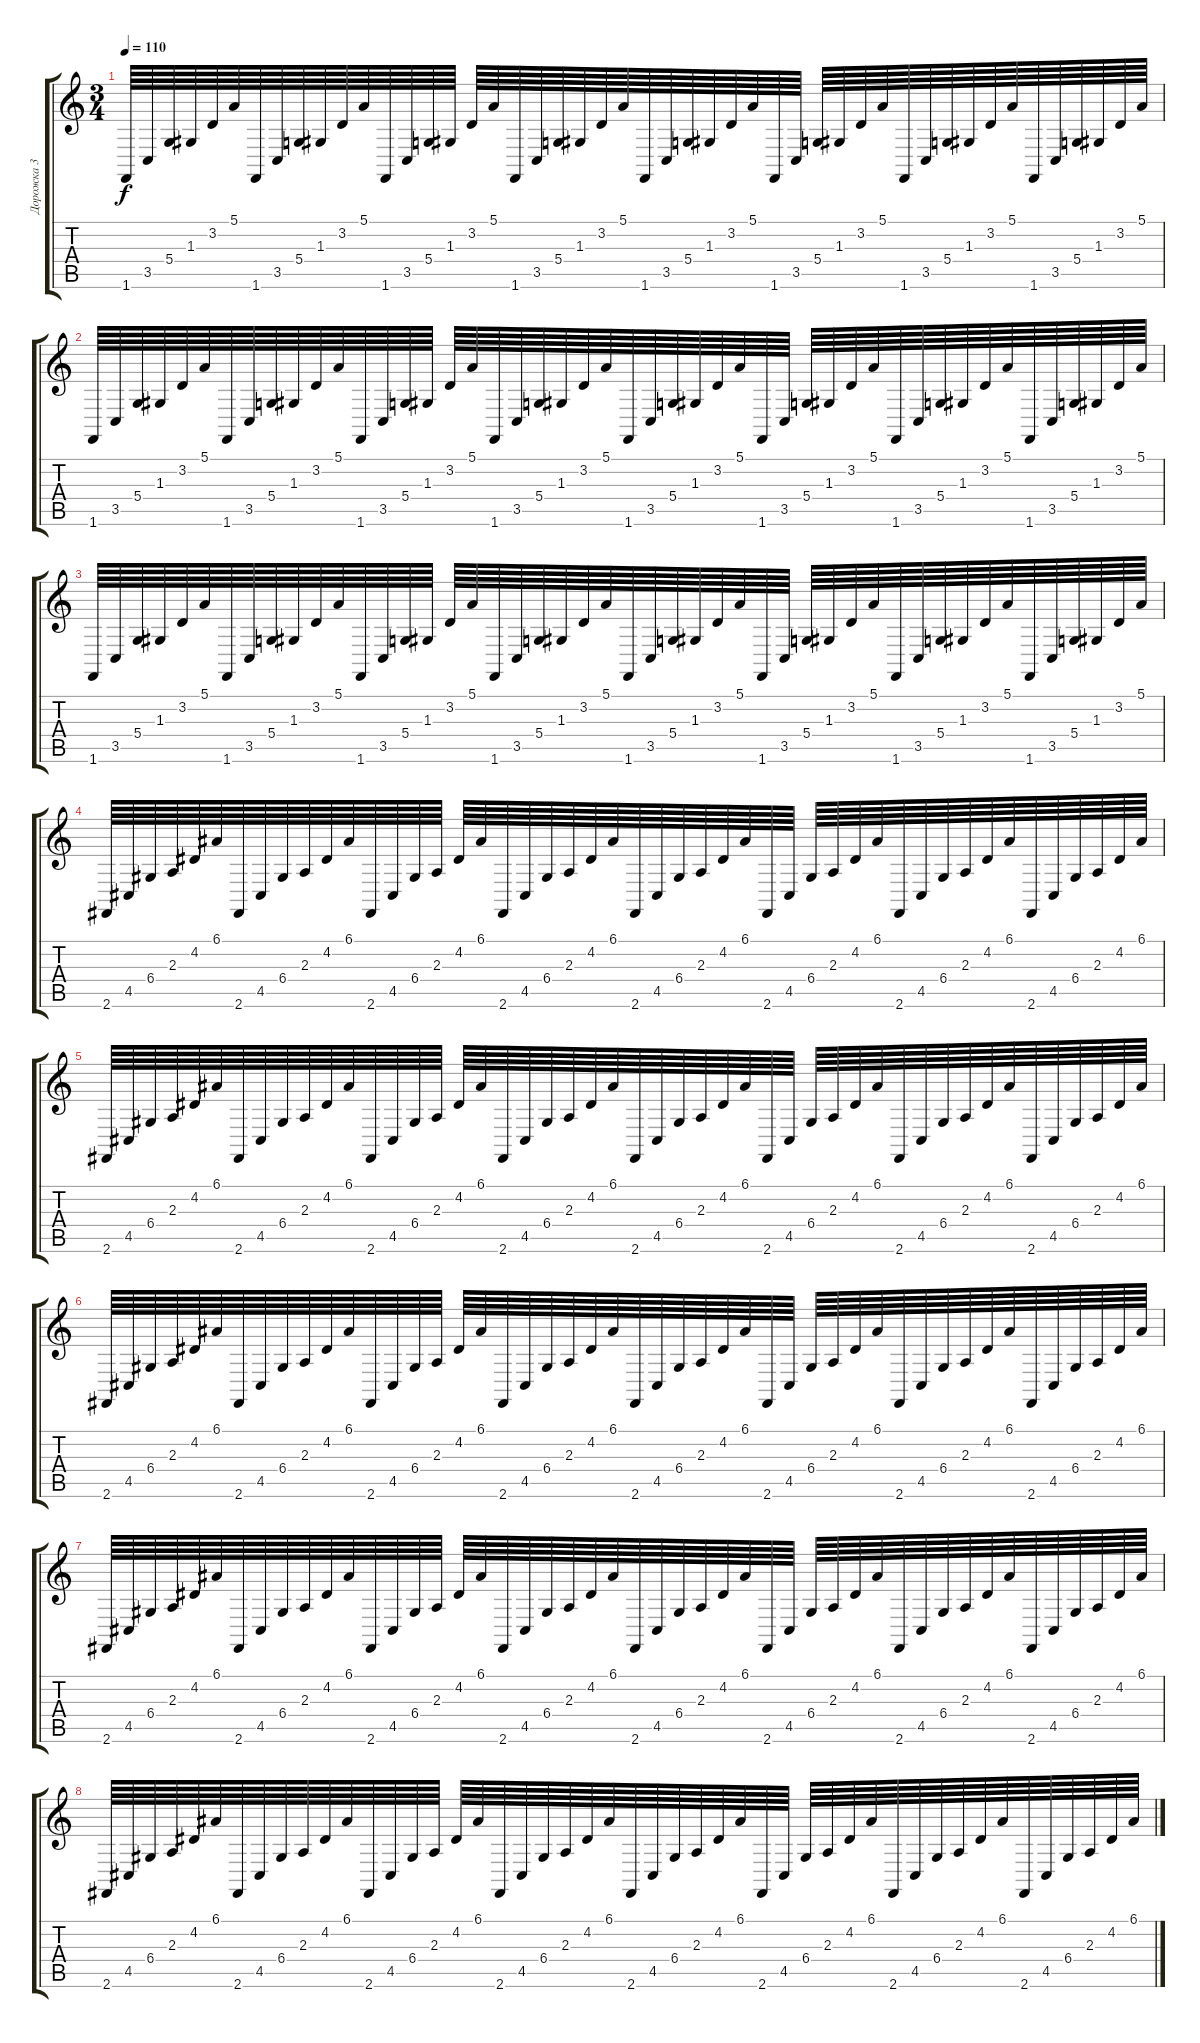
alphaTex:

\track ("Дорожка 3" "Дорожка 3") {instrument brightacousticpiano}
\staff {score tabs}
\tuning (E4 B3 G3 D3 A2 E2) {hide}
\ts (3 4)
\tempo 110
\clef g2
\ks c
1.6.64{dy f} 3.5.64 5.4.64 1.3.64 3.2.64 5.1.64 1.6.64 3.5.64 5.4.64 1.3.64 3.2.64 5.1.64 1.6.64 3.5.64 5.4.64 1.3.64 3.2.64 5.1.64 1.6.64 3.5.64 5.4.64 1.3.64 3.2.64 5.1.64 1.6.64 3.5.64 5.4.64 1.3.64 3.2.64 5.1.64 1.6.64 3.5.64 5.4.64 1.3.64 3.2.64 5.1.64 1.6.64 3.5.64 5.4.64 1.3.64 3.2.64 5.1.64 1.6.64 3.5.64 5.4.64 1.3.64 3.2.64 5.1.64 |
1.6.64 3.5.64 5.4.64 1.3.64 3.2.64 5.1.64 1.6.64 3.5.64 5.4.64 1.3.64 3.2.64 5.1.64 1.6.64 3.5.64 5.4.64 1.3.64 3.2.64 5.1.64 1.6.64 3.5.64 5.4.64 1.3.64 3.2.64 5.1.64 1.6.64 3.5.64 5.4.64 1.3.64 3.2.64 5.1.64 1.6.64 3.5.64 5.4.64 1.3.64 3.2.64 5.1.64 1.6.64 3.5.64 5.4.64 1.3.64 3.2.64 5.1.64 1.6.64 3.5.64 5.4.64 1.3.64 3.2.64 5.1.64 |
1.6.64 3.5.64 5.4.64 1.3.64 3.2.64 5.1.64 1.6.64 3.5.64 5.4.64 1.3.64 3.2.64 5.1.64 1.6.64 3.5.64 5.4.64 1.3.64 3.2.64 5.1.64 1.6.64 3.5.64 5.4.64 1.3.64 3.2.64 5.1.64 1.6.64 3.5.64 5.4.64 1.3.64 3.2.64 5.1.64 1.6.64 3.5.64 5.4.64 1.3.64 3.2.64 5.1.64 1.6.64 3.5.64 5.4.64 1.3.64 3.2.64 5.1.64 1.6.64 3.5.64 5.4.64 1.3.64 3.2.64 5.1.64 |
2.6.64 4.5.64 6.4.64 2.3.64 4.2.64 6.1.64 2.6.64 4.5.64 6.4.64 2.3.64 4.2.64 6.1.64 2.6.64 4.5.64 6.4.64 2.3.64 4.2.64 6.1.64 2.6.64 4.5.64 6.4.64 2.3.64 4.2.64 6.1.64 2.6.64 4.5.64 6.4.64 2.3.64 4.2.64 6.1.64 2.6.64 4.5.64 6.4.64 2.3.64 4.2.64 6.1.64 2.6.64 4.5.64 6.4.64 2.3.64 4.2.64 6.1.64 2.6.64 4.5.64 6.4.64 2.3.64 4.2.64 6.1.64 |
2.6.64 4.5.64 6.4.64 2.3.64 4.2.64 6.1.64 2.6.64 4.5.64 6.4.64 2.3.64 4.2.64 6.1.64 2.6.64 4.5.64 6.4.64 2.3.64 4.2.64 6.1.64 2.6.64 4.5.64 6.4.64 2.3.64 4.2.64 6.1.64 2.6.64 4.5.64 6.4.64 2.3.64 4.2.64 6.1.64 2.6.64 4.5.64 6.4.64 2.3.64 4.2.64 6.1.64 2.6.64 4.5.64 6.4.64 2.3.64 4.2.64 6.1.64 2.6.64 4.5.64 6.4.64 2.3.64 4.2.64 6.1.64 |
2.6.64 4.5.64 6.4.64 2.3.64 4.2.64 6.1.64 2.6.64 4.5.64 6.4.64 2.3.64 4.2.64 6.1.64 2.6.64 4.5.64 6.4.64 2.3.64 4.2.64 6.1.64 2.6.64 4.5.64 6.4.64 2.3.64 4.2.64 6.1.64 2.6.64 4.5.64 6.4.64 2.3.64 4.2.64 6.1.64 2.6.64 4.5.64 6.4.64 2.3.64 4.2.64 6.1.64 2.6.64 4.5.64 6.4.64 2.3.64 4.2.64 6.1.64 2.6.64 4.5.64 6.4.64 2.3.64 4.2.64 6.1.64 |
2.6.64 4.5.64 6.4.64 2.3.64 4.2.64 6.1.64 2.6.64 4.5.64 6.4.64 2.3.64 4.2.64 6.1.64 2.6.64 4.5.64 6.4.64 2.3.64 4.2.64 6.1.64 2.6.64 4.5.64 6.4.64 2.3.64 4.2.64 6.1.64 2.6.64 4.5.64 6.4.64 2.3.64 4.2.64 6.1.64 2.6.64 4.5.64 6.4.64 2.3.64 4.2.64 6.1.64 2.6.64 4.5.64 6.4.64 2.3.64 4.2.64 6.1.64 2.6.64 4.5.64 6.4.64 2.3.64 4.2.64 6.1.64 |
2.6.64 4.5.64 6.4.64 2.3.64 4.2.64 6.1.64 2.6.64 4.5.64 6.4.64 2.3.64 4.2.64 6.1.64 2.6.64 4.5.64 6.4.64 2.3.64 4.2.64 6.1.64 2.6.64 4.5.64 6.4.64 2.3.64 4.2.64 6.1.64 2.6.64 4.5.64 6.4.64 2.3.64 4.2.64 6.1.64 2.6.64 4.5.64 6.4.64 2.3.64 4.2.64 6.1.64 2.6.64 4.5.64 6.4.64 2.3.64 4.2.64 6.1.64 2.6.64 4.5.64 6.4.64 2.3.64 4.2.64 6.1.64
